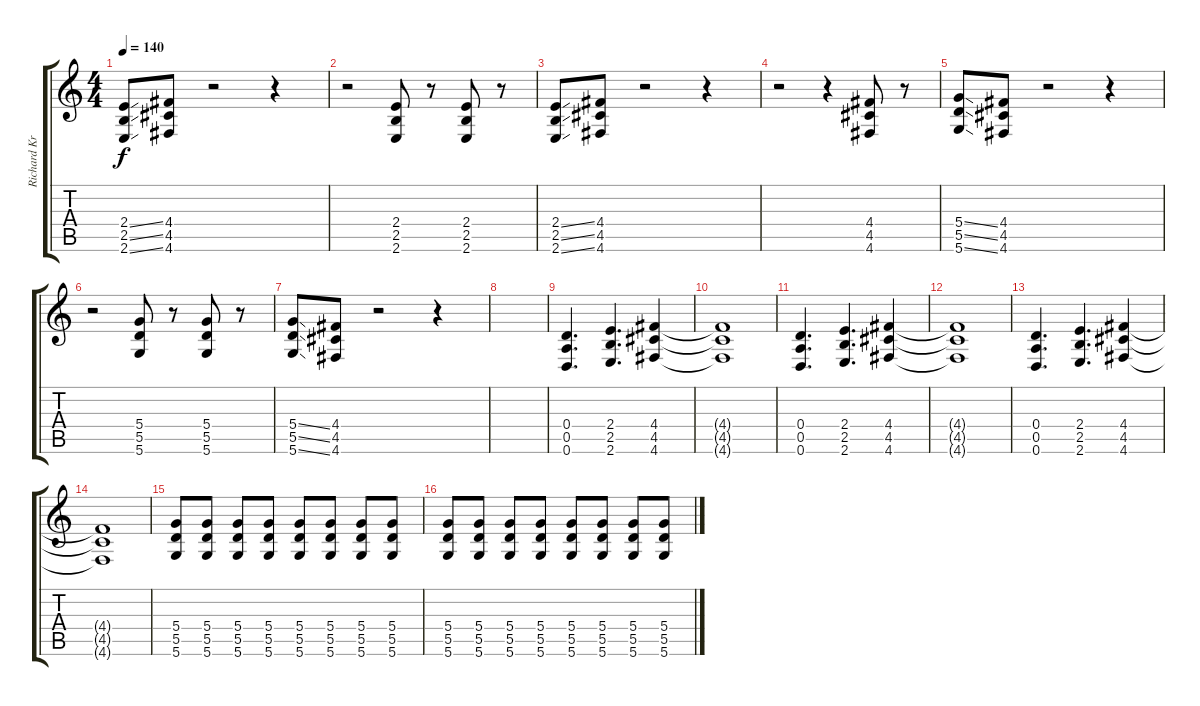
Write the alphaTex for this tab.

\track ("Richard Kruspe" "Richard Kr") {instrument distortionguitar}
\staff {score tabs}
\tuning (E4 B3 G3 D3 A2 D2) {hide}
\ts (4 4)
\tempo 140
\clef g2
\ks c
(2.4{ss} 2.5{ss} 2.6{ss}).8{dy f} (4.4 4.5 4.6).8 r.2 r.4 |
r.2 (2.4 2.5 2.6).8 r.8 (2.4 2.5 2.6).8 r.8 |
(2.4{ss} 2.5{ss} 2.6{ss}).8 (4.4 4.5 4.6).8 r.2 r.4 |
r.2 r.4 (4.4 4.5 4.6).8 r.8 |
(5.4{ss} 5.5{ss} 5.6{ss}).8 (4.4 4.5 4.6).8 r.2 r.4 |
r.2 (5.4 5.5 5.6).8 r.8 (5.4 5.5 5.6).8 r.8 |
(5.4{ss} 5.5{ss} 5.6{ss}).8 (4.4 4.5 4.6).8 r.2 r.4 |
|
(0.4 0.5 0.6).4{d} (2.4 2.5 2.6).4{d} (4.4 4.5 4.6).4 |
(4.4{t} 4.5{t} 4.6{t}).1 |
(0.4 0.5 0.6).4{d} (2.4 2.5 2.6).4{d} (4.4 4.5 4.6).4 |
(4.4{t} 4.5{t} 4.6{t}).1 |
(0.4 0.5 0.6).4{d} (2.4 2.5 2.6).4{d} (4.4 4.5 4.6).4 |
(4.4{t} 4.5{t} 4.6{t}).1 |
(5.4 5.5 5.6).8 (5.4 5.5 5.6).8 (5.4 5.5 5.6).8 (5.4 5.5 5.6).8 (5.4 5.5 5.6).8 (5.4 5.5 5.6).8 (5.4 5.5 5.6).8 (5.4 5.5 5.6).8 |
(5.4 5.5 5.6).8 (5.4 5.5 5.6).8 (5.4 5.5 5.6).8 (5.4 5.5 5.6).8 (5.4 5.5 5.6).8 (5.4 5.5 5.6).8 (5.4 5.5 5.6).8 (5.4 5.5 5.6).8
